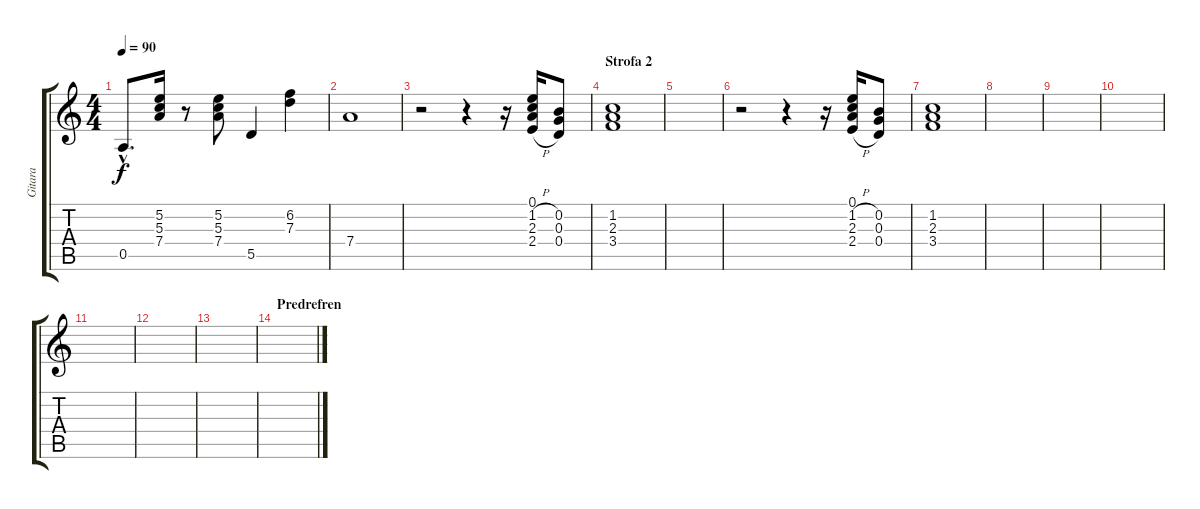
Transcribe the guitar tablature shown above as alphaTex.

\track ("Gitara" "Gitara") {instrument electricguitarclean}
\staff {score tabs}
\tuning (E4 B3 G3 D3 A2 E2) {hide}
\ts (4 4)
\tempo 90
\clef g2
\ks c
0.5{hac}.8{d dy f} (5.2 5.3 7.4).16 r.8 (5.2 5.3 7.4).8 5.5.4 (6.2 7.3).4 |
7.4.1 |
r.2 r.4 r.16 (0.1 1.2{h} 2.3{h} 2.4{h}).16 (0.2 0.3 0.4).8 |
\section ("" "Strofa 2")
(1.2 2.3 3.4).1 |
|
r.2 r.4 r.16 (0.1 1.2{h} 2.3{h} 2.4{h}).16 (0.2 0.3 0.4).8 |
(1.2 2.3 3.4).1 |
|
|
|
|
|
|
\section ("" "Predrefren")
